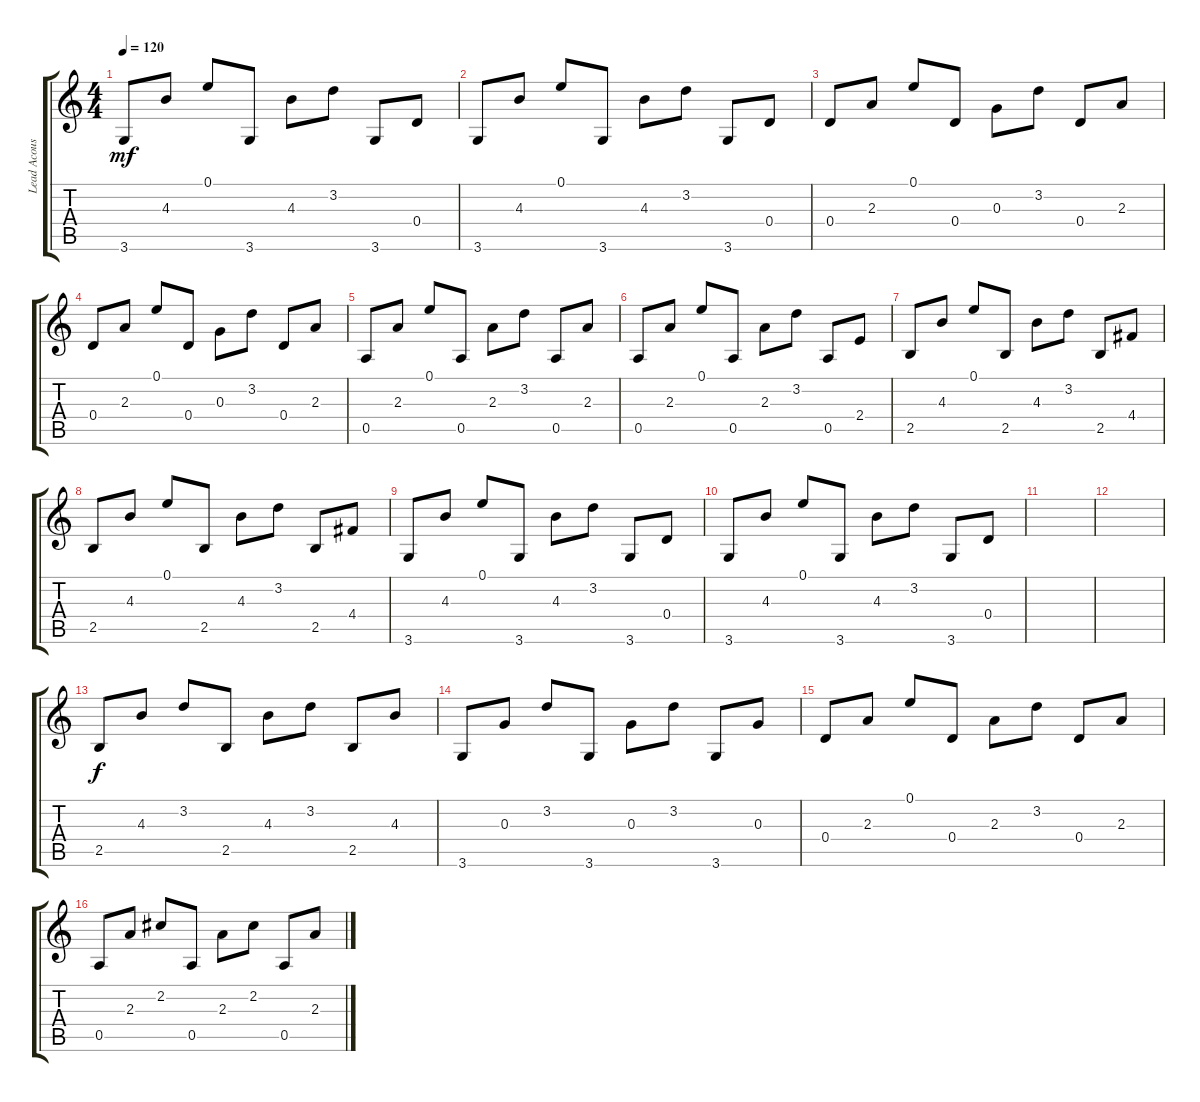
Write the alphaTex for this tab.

\track ("Lead Acoustic" "Lead Acous") {instrument acousticguitarsteel}
\staff {score tabs}
\tuning (E4 B3 G3 D3 A2 E2) {hide}
\ts (4 4)
\tempo 120
\clef g2
\ks c
3.6.8{dy mf} 4.3.8 0.1.8 3.6.8 4.3.8 3.2.8 3.6.8 0.4.8 |
3.6.8 4.3.8 0.1.8 3.6.8 4.3.8 3.2.8 3.6.8 0.4.8 |
0.4.8 2.3.8 0.1.8 0.4.8 0.3.8 3.2.8 0.4.8 2.3.8 |
0.4.8 2.3.8 0.1.8 0.4.8 0.3.8 3.2.8 0.4.8 2.3.8 |
0.5.8 2.3.8 0.1.8 0.5.8 2.3.8 3.2.8 0.5.8 2.3.8 |
0.5.8 2.3.8 0.1.8 0.5.8 2.3.8 3.2.8 0.5.8 2.4.8 |
2.5.8 4.3.8 0.1.8 2.5.8 4.3.8 3.2.8 2.5.8 4.4.8 |
2.5.8 4.3.8 0.1.8 2.5.8 4.3.8 3.2.8 2.5.8 4.4.8 |
3.6.8 4.3.8 0.1.8 3.6.8 4.3.8 3.2.8 3.6.8 0.4.8 |
3.6.8 4.3.8 0.1.8 3.6.8 4.3.8 3.2.8 3.6.8 0.4.8 |
|
|
2.5.8{dy f} 4.3.8 3.2.8 2.5.8 4.3.8 3.2.8 2.5.8 4.3.8 |
3.6.8 0.3.8 3.2.8 3.6.8 0.3.8 3.2.8 3.6.8 0.3.8 |
0.4.8 2.3.8 0.1.8 0.4.8 2.3.8 3.2.8 0.4.8 2.3.8 |
0.5.8 2.3.8 2.2.8 0.5.8 2.3.8 2.2.8 0.5.8 2.3.8
